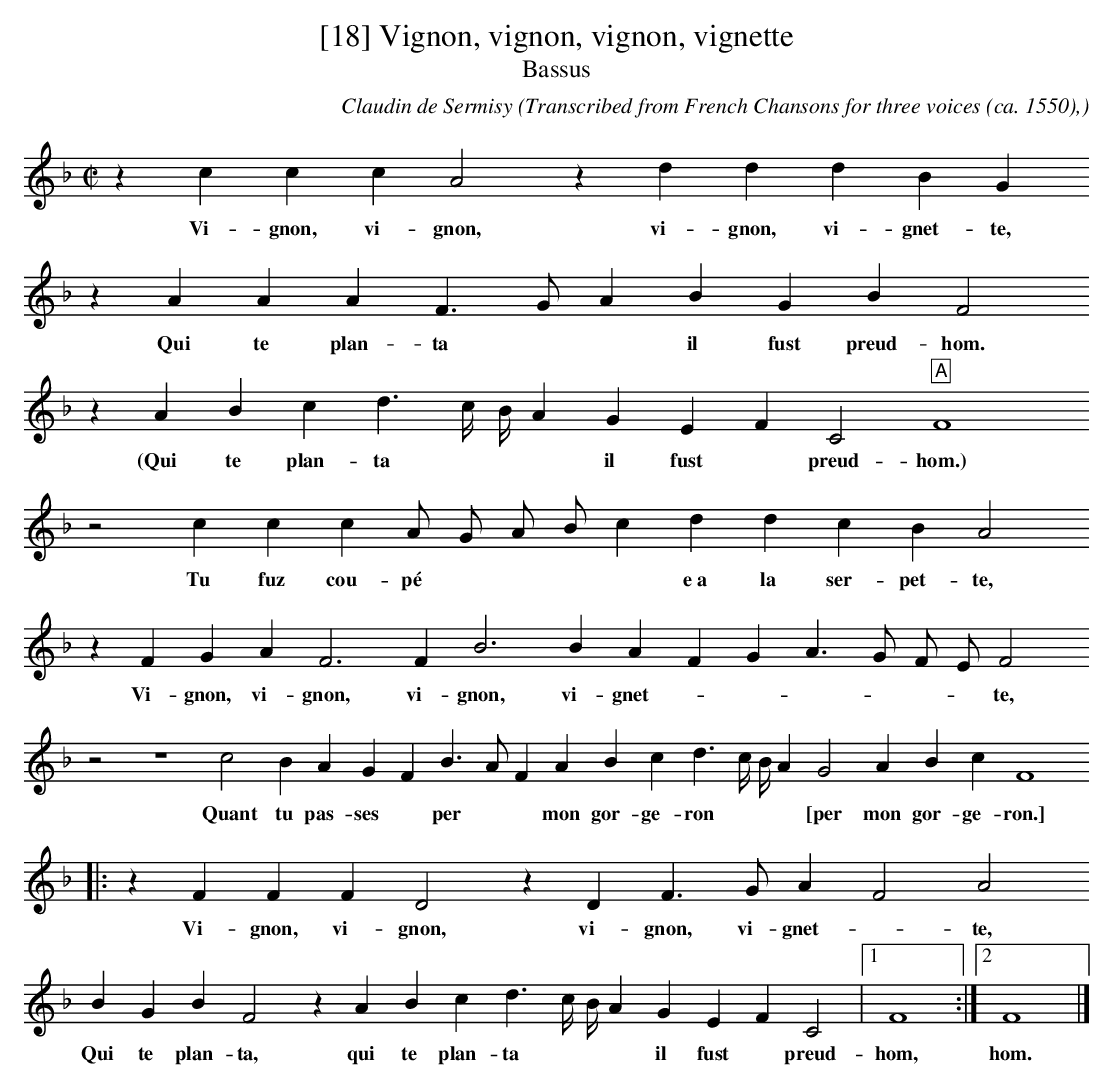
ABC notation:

X:1
T:[18] Vignon, vignon, vignon, vignette
T:Bassus
O: Transcribed from French Chansons for three voices (ca. 1550),
O: Part I: Three-Part Chansons Printed by Gardane (1541),
O: Edited by Courtney S. Adams, A-R Editions, Inc. Madison, Wisconsin
C: Claudin de Sermisy
M:C|
L:1/4
K:F -8va
z c c c A2 z d d d B G
w:Vi- gnon, vi- gnon, vi- gnon, vi- gnet- te,
z A A A F > G A B G B F2
w:Qui te plan- ta * * il  fust  preud-  hom.
z A B c d3/2 c// B// A G E F C2 "A"F4
w:(Qui te plan- ta * * * il  fust  * preud-  hom.)
z2 c c c A/ G/ A/ B/ c d d c B A2
w:Tu fuz cou- pé * * * * e~a la ser- pet- te,
z F G A F3 F B3 B A F G A > G F/ E/ F2
w:Vi- gnon, vi- gnon, vi- gnon, vi- gnet- * * * * * * te,
z2 z4 c2 B A G F B > A F A B c d3/2 c// B// A G2 A B c F4
w:Quant tu pas- ses  * per * * mon gor- ge- ron * * * [per mon gor- ge- ron.]
|:z F F F D2 z D F > G A F2 A2
w:Vi- gnon, vi- gnon, vi- gnon, vi- gnet- * te,
B G B F2 z A B c d3/2 c// B// A G E F C2 |1 F4 :|2 F4 |]
w:Qui te plan- ta, qui te plan- ta * * * il  fust * preud- hom,  hom.
